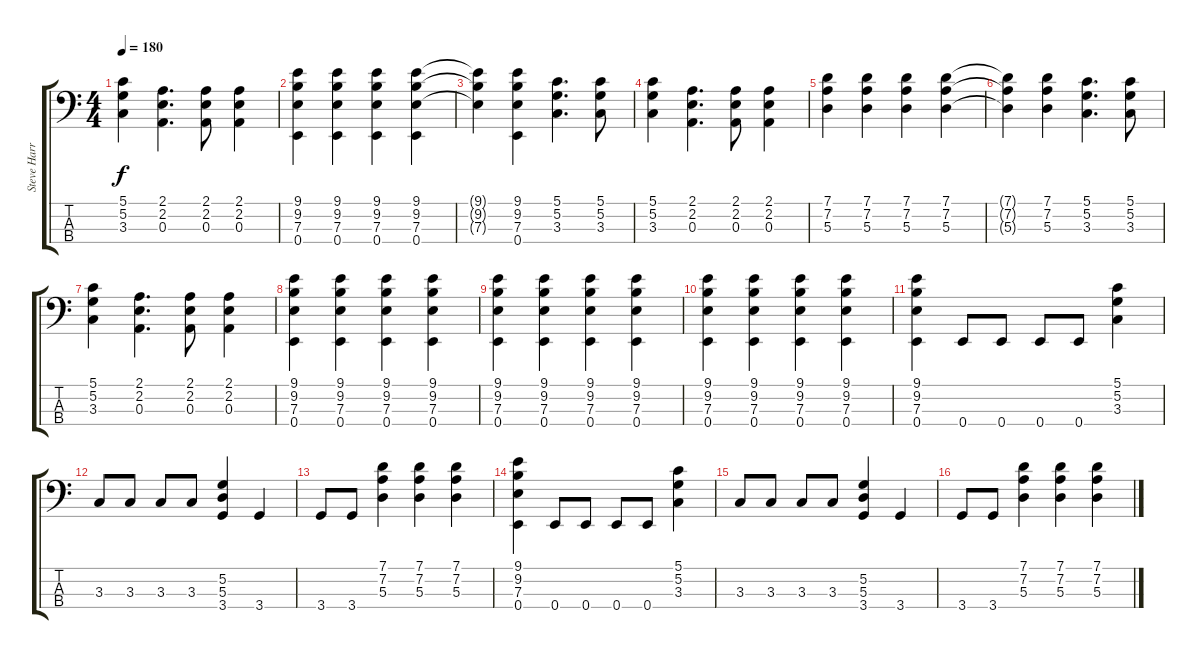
\track ("Steve Harris" "Steve Harr") {instrument slapbass2}
\staff {score tabs}
\tuning (G2 D2 A1 E1) {hide}
\ts (4 4)
\tempo 180
\clef f4
\ks c
(5.1 5.2 3.3).4{dy f} (2.1 2.2 0.3).4{d} (2.1 2.2 0.3).8 (2.1 2.2 0.3).4 |
(9.1 9.2 7.3 0.4).4 (9.1 9.2 7.3 0.4).4 (9.1 9.2 7.3 0.4).4 (9.1 9.2 7.3 0.4).4 |
(9.1{t} 9.2{t} 7.3{t}).4 (9.1 9.2 7.3 0.4).4 (5.1 5.2 3.3).4{d} (5.1 5.2 3.3).8 |
(5.1 5.2 3.3).4 (2.1 2.2 0.3).4{d} (2.1 2.2 0.3).8 (2.1 2.2 0.3).4 |
(7.1 7.2 5.3).4 (7.1 7.2 5.3).4 (7.1 7.2 5.3).4 (7.1 7.2 5.3).4 |
(7.1{t} 7.2{t} 5.3{t}).4 (7.1 7.2 5.3).4 (5.1 5.2 3.3).4{d} (5.1 5.2 3.3).8 |
(5.1 5.2 3.3).4 (2.1 2.2 0.3).4{d} (2.1 2.2 0.3).8 (2.1 2.2 0.3).4 |
(9.1 9.2 7.3 0.4).4 (9.1 9.2 7.3 0.4).4 (9.1 9.2 7.3 0.4).4 (9.1 9.2 7.3 0.4).4 |
(9.1 9.2 7.3 0.4).4 (9.1 9.2 7.3 0.4).4 (9.1 9.2 7.3 0.4).4 (9.1 9.2 7.3 0.4).4 |
(9.1 9.2 7.3 0.4).4 (9.1 9.2 7.3 0.4).4 (9.1 9.2 7.3 0.4).4 (9.1 9.2 7.3 0.4).4 |
(9.1 9.2 7.3 0.4).4 0.4.8 0.4.8 0.4.8 0.4.8 (5.1 5.2 3.3).4 |
3.3.8 3.3.8 3.3.8 3.3.8 (5.2 5.3 3.4).4 3.4.4 |
3.4.8 3.4.8 (7.1 7.2 5.3).4 (7.1 7.2 5.3).4 (7.1 7.2 5.3).4 |
(9.1 9.2 7.3 0.4).4 0.4.8 0.4.8 0.4.8 0.4.8 (5.1 5.2 3.3).4 |
3.3.8 3.3.8 3.3.8 3.3.8 (5.2 5.3 3.4).4 3.4.4 |
3.4.8 3.4.8 (7.1 7.2 5.3).4 (7.1 7.2 5.3).4 (7.1 7.2 5.3).4
